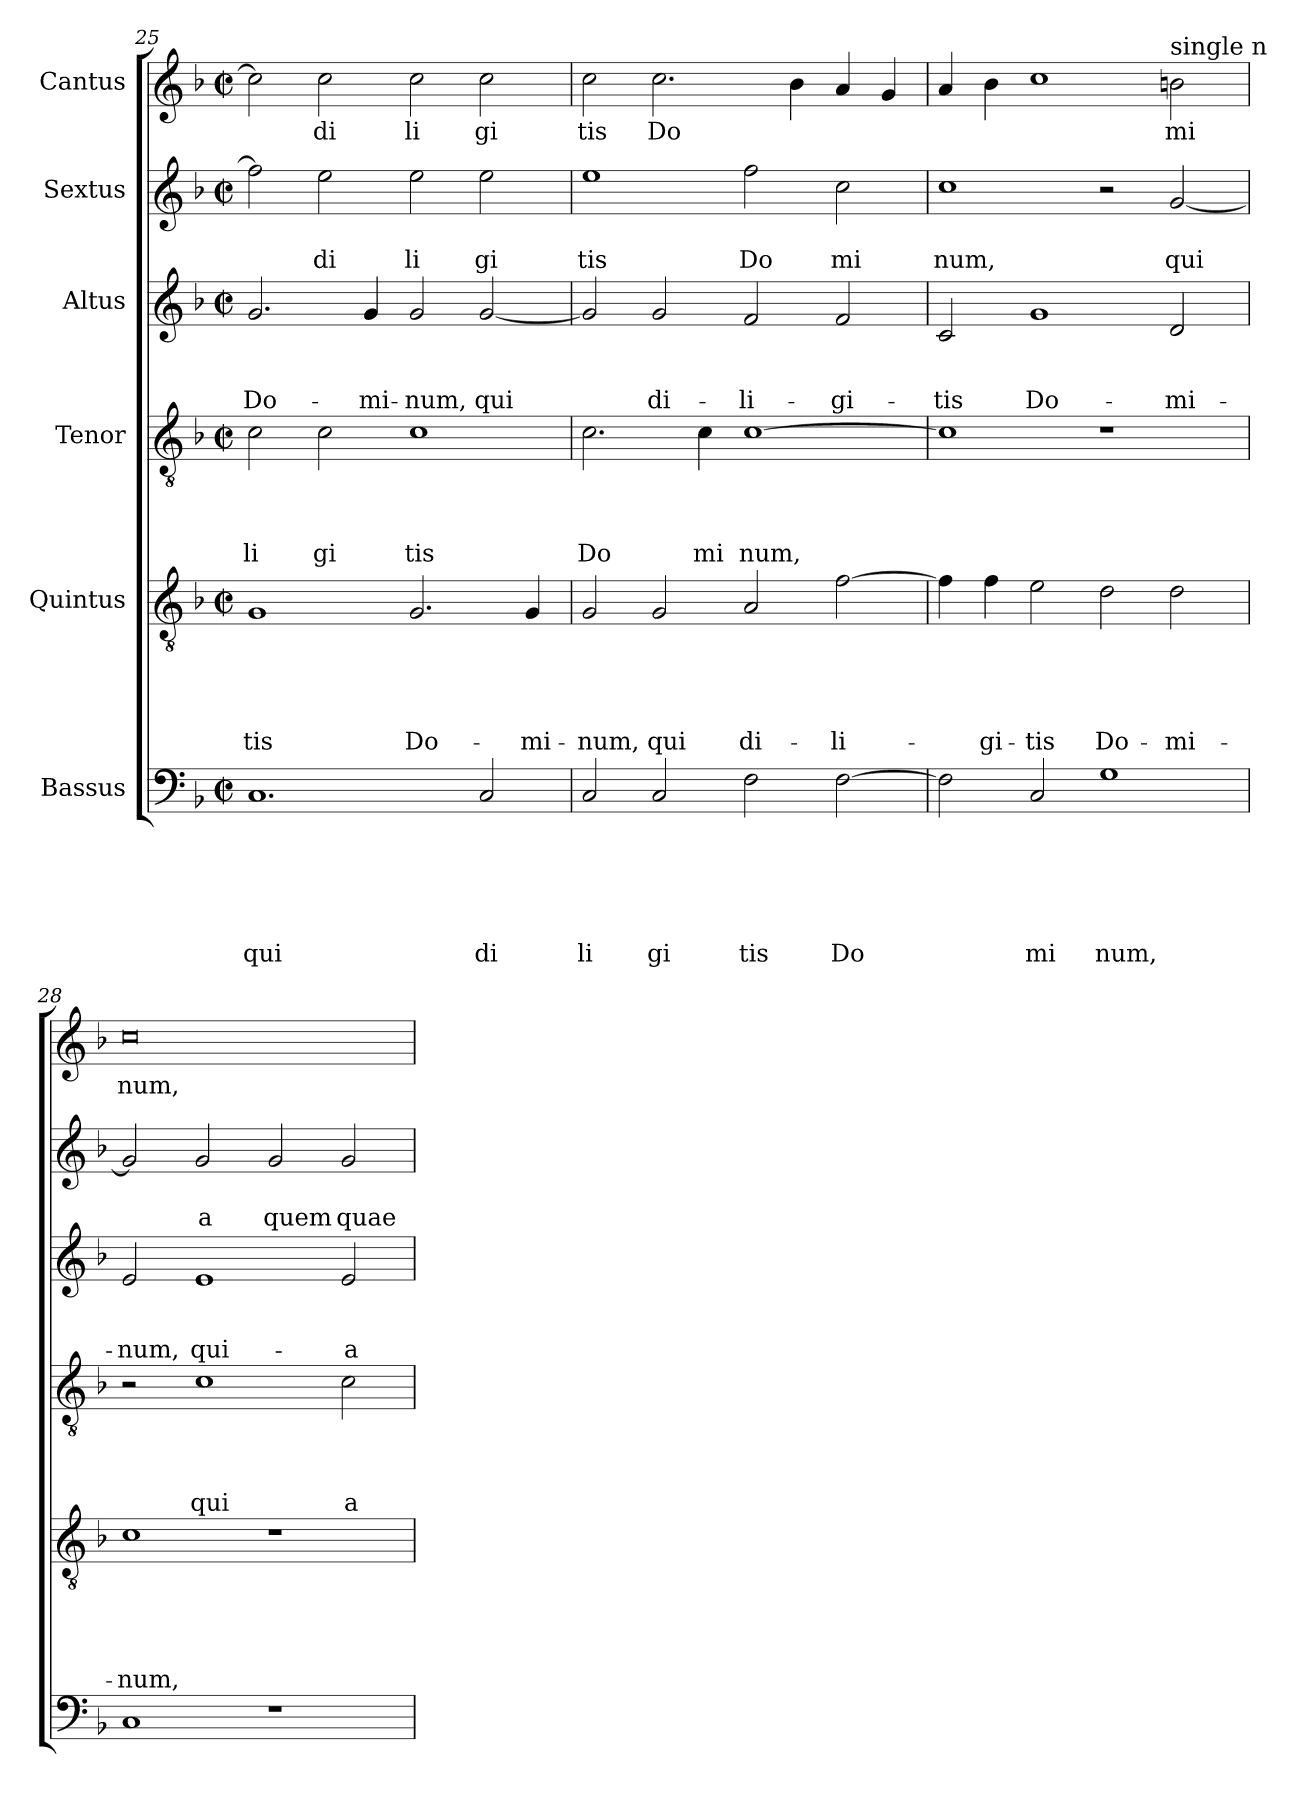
**kern	**text	**text	**text	**text	**text	**text	**kern	**text	**text	**text	**text	**text	**kern	**text	**text	**text	**text	**kern	**text	**text	**text	**kern	**text	**text	**kern	**text
*part6	*part6	*part6	*part6	*part6	*part6	*part6	*part5	*part5	*part5	*part5	*part5	*part5	*part4	*part4	*part4	*part4	*part4	*part3	*part3	*part3	*part3	*part2	*part2	*part2	*part1	*part1
*staff6	*staff6	*staff6	*staff6	*staff6	*staff6	*staff6	*staff5	*staff5	*staff5	*staff5	*staff5	*staff5	*staff4	*staff4	*staff4	*staff4	*staff4	*staff3	*staff3	*staff3	*staff3	*staff2	*staff2	*staff2	*staff1	*staff1
*I"Bassus	*	*	*	*	*	*	*I"Quintus	*	*	*	*	*	*I"Tenor	*	*	*	*	*I"Altus	*	*	*	*I"Sextus	*	*	*I"Cantus	*
*clefF4	*	*	*	*	*	*	*clefGv2	*	*	*	*	*	*clefGv2	*	*	*	*	*clefG2	*	*	*	*clefG2	*	*	*clefG2	*
*k[b-]	*	*	*	*	*	*	*k[b-]	*	*	*	*	*	*k[b-]	*	*	*	*	*k[b-]	*	*	*	*k[b-]	*	*	*k[b-]	*
*F:	*	*	*	*	*	*	*F:	*	*	*	*	*	*F:	*	*	*	*	*F:	*	*	*	*F:	*	*	*F:	*
*M2/2	*	*	*	*	*	*	*M2/2	*	*	*	*	*	*M2/2	*	*	*	*	*M2/2	*	*	*	*M2/2	*	*	*M2/2	*
*met(c|)	*	*	*	*	*	*	*met(c|)	*	*	*	*	*	*met(c|)	*	*	*	*	*met(c|)	*	*	*	*met(c|)	*	*	*met(c|)	*
=25	=25	=25	=25	=25	=25	=25	=25	=25	=25	=25	=25	=25	=25	=25	=25	=25	=25	=25	=25	=25	=25	=25	=25	=25	=25	=25
!	!	!	!	!	!	!LO:LY:b	!	!	!	!	!	!LO:LY:b	!	!	!	!	!LO:LY:b	!	!	!	!LO:LY:b	!	!	!	!	!
1.C	.	.	.	.	.	qui	1G	.	.	.	.	-tis	2c\	.	.	.	li	2.g/	.	.	Do-	2ff\]	.	.	2cc\]	.
!	!	!	!	!	!	!	!	!	!	!	!	!	!	!	!	!	!LO:LY:b	!	!	!	!	!	!	!LO:LY:b	!	!LO:LY:b
.	.	.	.	.	.	.	.	.	.	.	.	.	2c\	.	.	.	gi	.	.	.	.	2ee\	.	di	2cc\	di
!	!	!	!	!	!	!	!	!	!	!	!	!	!	!	!	!	!	!	!	!	!LO:LY:b	!	!	!	!	!
.	.	.	.	.	.	.	.	.	.	.	.	.	.	.	.	.	.	4g/	.	.	-mi-	.	.	.	.	.
!	!	!	!	!	!	!	!	!	!	!	!	!LO:LY:b	!	!	!	!	!LO:LY:b	!	!	!	!LO:LY:b	!	!	!LO:LY:b	!	!LO:LY:b
.	.	.	.	.	.	.	2.G/	.	.	.	.	Do-	1c	.	.	.	tis	2g/	.	.	-num,	2ee\	.	li	2cc\	li
!	!	!	!	!	!	!LO:LY:b	!	!	!	!	!	!	!	!	!	!	!	!	!	!	!LO:LY:b	!	!	!LO:LY:b	!	!LO:LY:b
2C/	.	.	.	.	.	di	.	.	.	.	.	.	.	.	.	.	.	[<2g/	.	.	qui	2ee\	.	gi	2cc\	gi
!	!	!	!	!	!	!	!	!	!	!	!	!LO:LY:b	!	!	!	!	!	!	!	!	!	!	!	!	!	!
.	.	.	.	.	.	.	4G/	.	.	.	.	-mi-	.	.	.	.	.	.	.	.	.	.	.	.	.	.
=26	=26	=26	=26	=26	=26	=26	=26	=26	=26	=26	=26	=26	=26	=26	=26	=26	=26	=26	=26	=26	=26	=26	=26	=26	=26	=26
!	!	!	!	!	!	!LO:LY:b	!	!	!	!	!	!LO:LY:b	!	!	!	!	!LO:LY:b	!	!	!	!	!	!	!LO:LY:b	!	!LO:LY:b
2C/	.	.	.	.	.	li	2G/	.	.	.	.	-num,	2.c\	.	.	.	Do	2g/]	.	.	.	1ee	.	tis	2cc\	tis
!	!	!	!	!	!	!LO:LY:b	!	!	!	!	!	!LO:LY:b	!	!	!	!	!	!	!	!	!LO:LY:b	!	!	!	!	!LO:LY:b
2C/	.	.	.	.	.	gi	2G/	.	.	.	.	qui	.	.	.	.	.	2g/	.	.	di-	.	.	.	2.cc\	Do
!	!	!	!	!	!	!	!	!	!	!	!	!	!	!	!	!	!LO:LY:b	!	!	!	!	!	!	!	!	!
.	.	.	.	.	.	.	.	.	.	.	.	.	4c\	.	.	.	mi	.	.	.	.	.	.	.	.	.
!	!	!	!	!	!	!LO:LY:b	!	!	!	!	!	!LO:LY:b	!	!	!	!	!LO:LY:b	!	!	!	!LO:LY:b	!	!	!LO:LY:b	!	!
2F\	.	.	.	.	.	tis	2A/	.	.	.	.	di-	[>1c	.	.	.	num,	2f/	.	.	-li-	2ff\	.	Do	.	.
.	.	.	.	.	.	.	.	.	.	.	.	.	.	.	.	.	.	.	.	.	.	.	.	.	4b-\	.
!	!	!	!	!	!	!LO:LY:b	!	!	!	!	!	!LO:LY:b	!	!	!	!	!	!	!	!	!LO:LY:b	!	!	!LO:LY:b	!	!
[>2F\	.	.	.	.	.	Do	[>2f\	.	.	.	.	-li-	.	.	.	.	.	2f/	.	.	-gi-	2cc\	.	mi	4a/	.
.	.	.	.	.	.	.	.	.	.	.	.	.	.	.	.	.	.	.	.	.	.	.	.	.	4g/	.
=27	=27	=27	=27	=27	=27	=27	=27	=27	=27	=27	=27	=27	=27	=27	=27	=27	=27	=27	=27	=27	=27	=27	=27	=27	=27	=27
!	!	!	!	!	!	!	!	!	!	!	!	!	!	!	!	!	!	!	!	!	!LO:LY:b	!	!	!LO:LY:b	!	!
2F\]	.	.	.	.	.	.	4f\]	.	.	.	.	.	1c]	.	.	.	.	2c/	.	.	-tis	1cc	.	num,	4a/	.
!	!	!	!	!	!	!	!	!	!	!	!	!LO:LY:b	!	!	!	!	!	!	!	!	!	!	!	!	!	!
.	.	.	.	.	.	.	4f\	.	.	.	.	-gi-	.	.	.	.	.	.	.	.	.	.	.	.	4b-\	.
!	!	!	!	!	!	!LO:LY:b	!	!	!	!	!	!LO:LY:b	!	!	!	!	!	!	!	!	!LO:LY:b	!	!	!	!	!
2C/	.	.	.	.	.	mi	2e\	.	.	.	.	-tis	.	.	.	.	.	1g	.	.	Do-	.	.	.	1cc	.
!	!	!	!	!	!	!LO:LY:b	!	!	!	!	!	!LO:LY:b	!	!	!	!	!	!	!	!	!	!	!	!	!	!
1G	.	.	.	.	.	num,	2d\	.	.	.	.	Do-	1r	.	.	.	.	.	.	.	.	2r	.	.	.	.
!	!	!	!	!	!	!	!	!	!	!	!	!	!	!	!	!	!	!	!	!	!	!	!	!	!LO:TX:a:t=single n	!
!	!	!	!	!	!	!	!	!	!	!	!	!LO:LY:b	!	!	!	!	!	!	!	!	!LO:LY:b	!	!	!LO:LY:b	!	!LO:LY:b
.	.	.	.	.	.	.	2d\	.	.	.	.	-mi-	.	.	.	.	.	2d/	.	.	-mi-	[<2g/	.	qui	2b\	mi
=28	=28	=28	=28	=28	=28	=28	=28	=28	=28	=28	=28	=28	=28	=28	=28	=28	=28	=28	=28	=28	=28	=28	=28	=28	=28	=28
!	!	!	!	!	!	!	!	!	!	!	!	!LO:LY:b	!	!	!	!	!	!	!	!	!LO:LY:b	!	!	!	!	!LO:LY:b
1C	.	.	.	.	.	.	1c	.	.	.	.	-num,	2r	.	.	.	.	2e/	.	.	-num,	2g/]	.	.	0cc	num,
!	!	!	!	!	!	!	!	!	!	!	!	!	!	!	!	!	!LO:LY:b	!	!	!	!LO:LY:b	!	!	!LO:LY:b	!	!
.	.	.	.	.	.	.	.	.	.	.	.	.	1c	.	.	.	qui	1e	.	.	qui-	2g/	.	a	.	.
!	!	!	!	!	!	!	!	!	!	!	!	!	!	!	!	!	!	!	!	!	!	!	!	!LO:LY:b	!	!
1r	.	.	.	.	.	.	1r	.	.	.	.	.	.	.	.	.	.	.	.	.	.	2g/	.	quem	.	.
!	!	!	!	!	!	!	!	!	!	!	!	!	!	!	!	!	!LO:LY:b	!	!	!	!LO:LY:b	!	!	!LO:LY:b	!	!
.	.	.	.	.	.	.	.	.	.	.	.	.	2c\	.	.	.	a	2e/	.	.	-a	2g/	.	quae	.	.
=	=	=	=	=	=	=	=	=	=	=	=	=	=	=	=	=	=	=	=	=	=	=	=	=	=	=
*-	*-	*-	*-	*-	*-	*-	*-	*-	*-	*-	*-	*-	*-	*-	*-	*-	*-	*-	*-	*-	*-	*-	*-	*-	*-	*-
